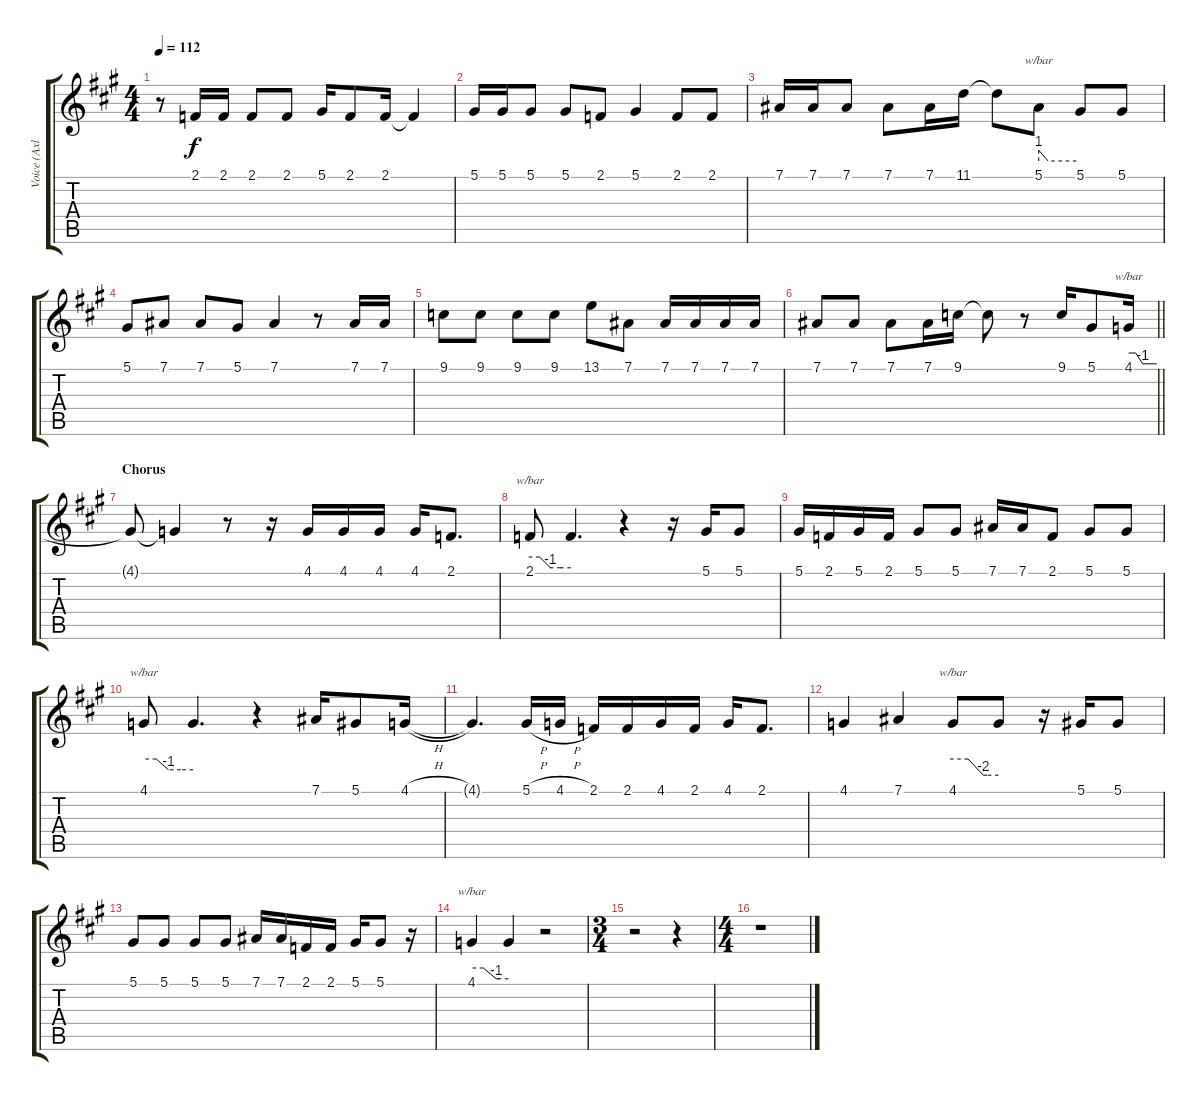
\track ("Voice (Axl)" "Voice (Axl") {instrument lead2sawtooth}
\staff {score tabs}
\tuning (Eb4 Bb3 Gb3 Db3 Ab2 Eb2) {hide}
\ts (4 4)
\tempo 112
\clef g2
\ks f#minor
r.8{dy f} 2.1.16 2.1.16 2.1.8 2.1.8 5.1.16 2.1.8 2.1.16 2.1{t}.4 |
5.1.16 5.1.16 5.1.8 5.1.8 2.1.8 5.1.4 2.1.8 2.1.8 |
7.1.16 7.1.16 7.1.8 7.1.8 7.1.16 11.1.16 11.1{t}.8 5.1.8{tbe (custom default 0 4 15 0 60 0)} 5.1.8 5.1.8 |
5.1.8 7.1.8 7.1.8 5.1.8 7.1.4 r.8 7.1.16 7.1.16 |
9.1.8 9.1.8 9.1.8 9.1.8 13.1.8 7.1.8 7.1.16 7.1.16 7.1.16 7.1.16 |
\barLineRight lightlight
7.1.8 7.1.8 7.1.8 7.1.16 9.1.16 9.1{t}.8 r.8 9.1.16 5.1.8 4.1.16{tbe (custom default 0 0 15 0 30 -4 45 -4 60 -4)} |
\section ("" "Chorus")
4.1{t}.8 4.1{t}.4 r.8 r.16 4.1.16 4.1.16 4.1.16 4.1.16 2.1.8{d} |
2.1.8{tbe (custom default 0 0 14 0 30 -4 45 -4 60 -4)} 2.1{t}.4{d} r.4 r.16 5.1.16 5.1.8 |
5.1.16 2.1.16 5.1.16 2.1.16 5.1.8 5.1.8 7.1.16 7.1.16 2.1.8 5.1.8 5.1.8 |
4.1.8{tbe (custom default 0 0 15 0 30 -4 45 -4 60 -4)} 4.1{t}.4{d} r.4 7.1.16 5.1.8 4.1{h}.16 |
4.1{t}.4{d} 5.1{h}.16 4.1{h}.16 2.1.16 2.1.16 4.1.16 2.1.16 4.1.16 2.1.8{d} |
4.1.4 7.1.4 4.1.8{tbe (custom default 0 0 20 0 40 -8 45 -8 60 -8)} 4.1{t}.8 r.16 5.1.16 5.1.8 |
5.1.8 5.1.8 5.1.8 5.1.8 7.1.16 7.1.16 2.1.16 2.1.16 5.1.16 5.1.8 r.16 |
4.1.4{tbe (custom default 0 0 19 0 40 -4 45 -4 60 -4)} 4.1{t}.4 r.2 |
\ts (3 4)
r.2 r.4 |
\ts (4 4)
r.1
